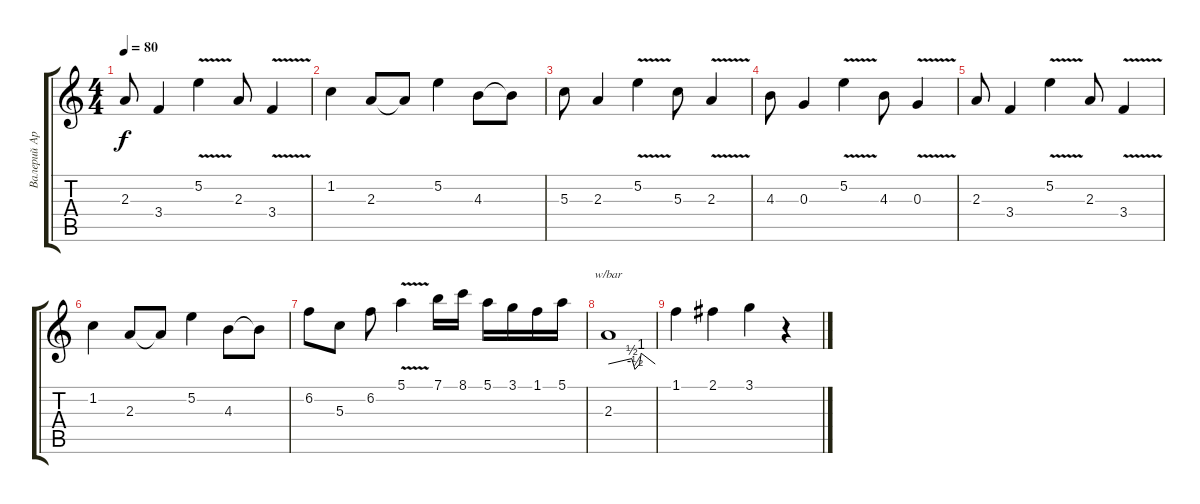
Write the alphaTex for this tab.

\track ("Валерий Аркадин" "Валерий Ар") {instrument overdrivenguitar}
\staff {score tabs}
\tuning (E4 B3 G3 D3 A2 E2) {hide}
\ts (4 4)
\tempo 80
\clef g2
\ks c
2.3.8{dy f} 3.4.4 5.2{v}.4 2.3.8 3.4{v}.4 |
1.2.4 2.3.8 2.3{t}.8 5.2.4 4.3.8 4.3{t}.8 |
5.3.8 2.3.4 5.2{v}.4 5.3.8 2.3{v}.4 |
4.3.8 0.3.4 5.2{v}.4 4.3.8 0.3{v}.4 |
2.3.8 3.4.4 5.2{v}.4 2.3.8 3.4{v}.4 |
1.2.4 2.3.8 2.3{t}.8 5.2.4 4.3.8 4.3{t}.8 |
6.2.8 5.3.8 6.2.8 5.1{v}.4 7.1.16 8.1.16 5.1.16 3.1.16 1.1.16 5.1.16 |
2.3.1{tbe (custom default 0 0 30 2 32 0 34 -2 40 0 42 4 60 0)} |
1.1.4 2.1.4 3.1.4 r.4
